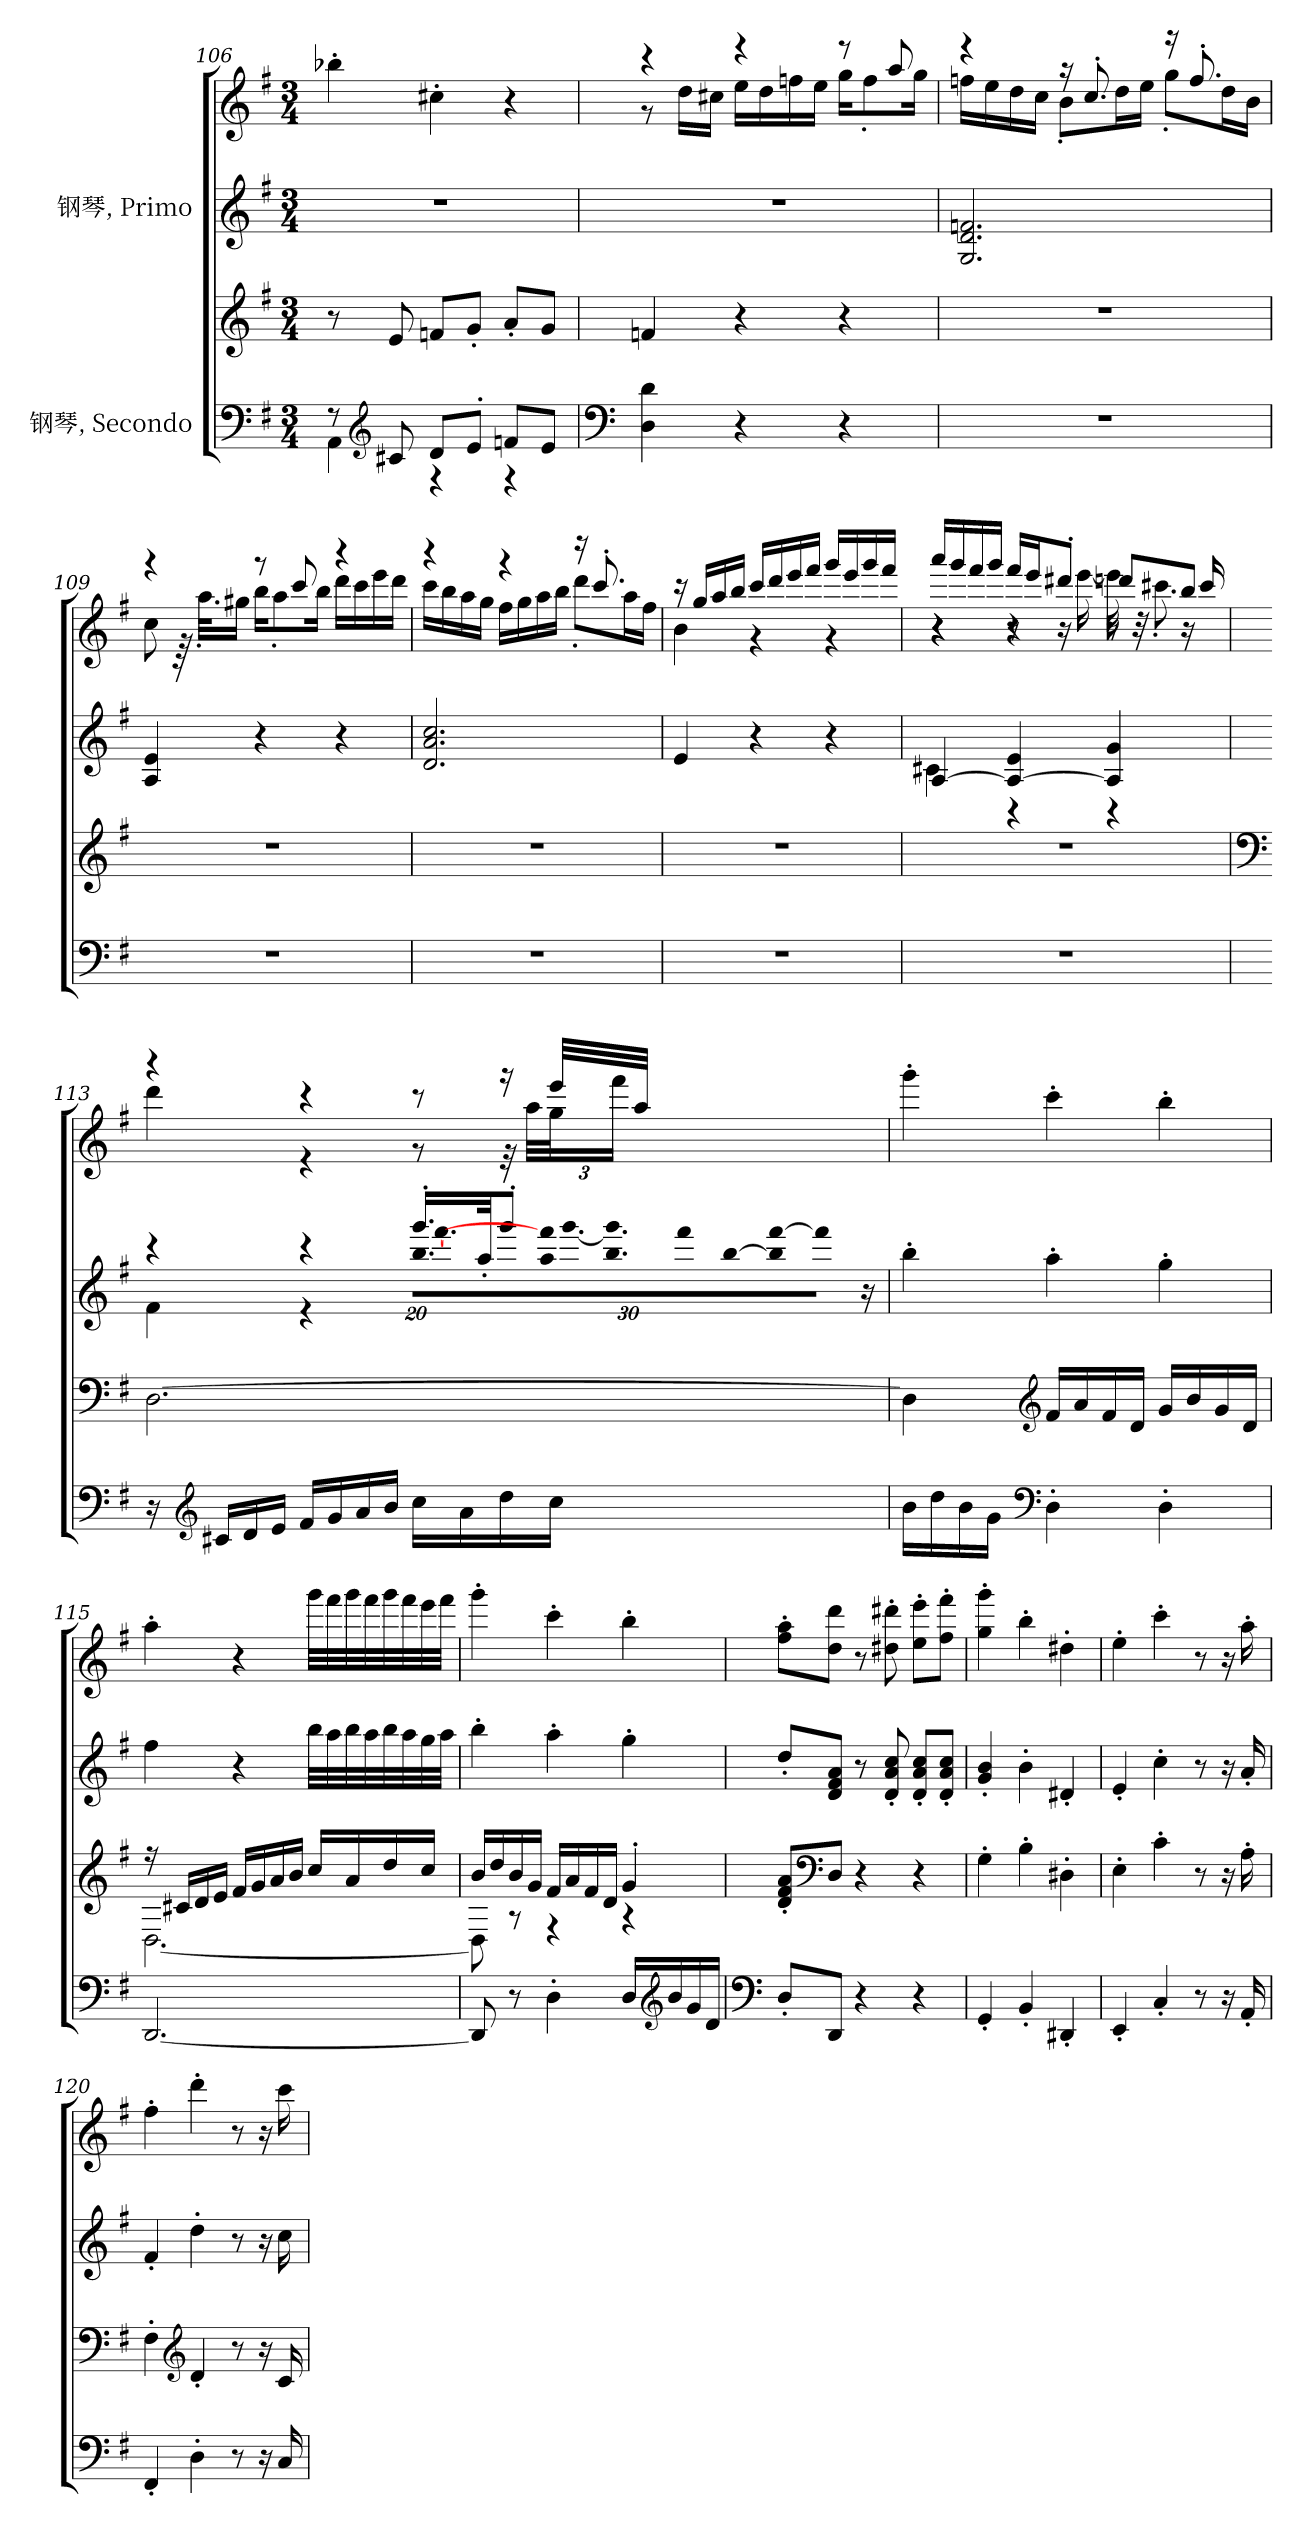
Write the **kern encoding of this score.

**kern	**kern	**kern	**kern
*part2	*part2	*part1	*part1
*staff4	*staff3	*staff2	*staff1
*I"钢琴, Secondo	*	*I"钢琴, Primo	*
*clefF4	*clefG2	*clefG2	*clefG2
*k[f#]	*k[f#]	*k[f#]	*k[f#]
*M3/4	*M3/4	*M3/4	*M3/4
=106	=106	=106	=106
*^	*	*	*
8r	4AA\	8r	2.r	4bb-X'\
*clefG2	*	*	*	*
8c#X/	.	8e/	.	.
8d/L	4r	8fn/L	.	4cc#X'\
8e'/J	.	8g'/J	.	.
8fn/L	4r	8a'/L	.	4r
8e/J	.	8g/J	.	.
*v	*v	*	*	*
!!LO:LB:g=z
=107	=107	=107	=107
*clefF4	*	*	*
*	*	*	*^
4D\ 4d\	4fn/	2.r	4r	8r
.	.	.	.	16dd\LL
.	.	.	.	16cc#X\JJ
4r	4r	.	4r	16ee\LL
.	.	.	.	16dd\
.	.	.	.	16ffn\
.	.	.	.	16ee\JJ
4r	4r	.	8r	16gg\KL
.	.	.	.	8ff'\
.	.	.	8aa/	.
.	.	.	.	16gg\Jk
=108	=108	=108	=108	=108
2.r	2.r	2.G/ 2.d/ 2.fn/	4r	16ffn\LL
.	.	.	.	16ee\
.	.	.	.	16dd\
.	.	.	.	16cc\JJ
.	.	.	16r	8b'\L
.	.	.	8.cc'/	.
.	.	.	.	16dd\L
.	.	.	.	16ee\JJ
.	.	.	16r	8gg'\L
.	.	.	8.ff'/	.
.	.	.	.	16dd\L
.	.	.	.	16b\JJ
!!LO:LB:g=z	!!
=109	=109	=109	=109	=109
2.r	2.r	4A/ 4e/	4r	8cc\
.	.	.	.	64r
.	.	.	.	32.aa'\KLL
.	.	.	.	16gg#X\JJ
.	.	4r	8r	16bb\KL
.	.	.	.	8aa'\
.	.	.	8ccc/	.
.	.	.	.	16bb\Jk
.	.	4r	4r	16ddd\LL
.	.	.	.	16ccc\
.	.	.	.	16eee\
.	.	.	.	16ddd\JJ
=110	=110	=110	=110	=110
2.r	2.r	2.d/ 2.a/ 2.cc/	4r	16ccc\LL
.	.	.	.	16bb\
.	.	.	.	16aa\
.	.	.	.	16gg\JJ
.	.	.	4r	16ff#\LL
.	.	.	.	16gg\
.	.	.	.	16aa\
.	.	.	.	16bb\JJ
.	.	.	16r	8ddd'\L
.	.	.	8.ccc'/	.
.	.	.	.	16aa\L
.	.	.	.	16ff#\JJ
!!LO:PB:g=z	!!
=111	=111	=111	=111	=111
2.r	2.r	4e/	16r	4b\
.	.	.	16gg/LL	.
.	.	.	16aa/	.
.	.	.	16bb/JJ	.
.	.	4r	16ccc/LL	4r
.	.	.	16ddd/	.
.	.	.	16eee/	.
.	.	.	16fff#/JJ	.
.	.	4r	16ggg/LL	4r
.	.	.	16eee/	.
.	.	.	16ggg/	.
.	.	.	16fff#/JJ	.
=112	=112	=112	=112	=112
*	*	*^	*	*^
2.r	2.r	[4A/	4c#X\	16aaa/LL	4r	4r
.	.	.	.	16ggg/	.	.
.	.	.	.	16fff#/	.	.
.	.	.	.	16ggg/JJ	.	.
.	.	4A/_ 4e/	4r	16fff#/LL	8r	4r
.	.	.	.	16eee/J	.	.
.	.	.	.	8ddd#X'/J	16r	.
.	.	.	.	.	[16eee\	.
.	.	4A/] 4g/	4r	8r	32eee\]	8dddn/L
.	.	.	.	.	32r	.
.	.	.	.	.	8.ccc#X'\	.
.	.	.	.	16r	.	8bb/J
.	.	.	.	16ccc#/	.	.
*	*	*	*	*v	*v	*v
!!LO:LB:g=z
=113	=113	=113	=113	=113
*	*clefF4	*	*	*
*	*	*	*	*^
16r	[2.D\	4r	4f#\	4r	4ddd\
*clefG2	*	*	*	*	*
16c#X/LL	.	.	.	.	.
16d/	.	.	.	.	.
16e/JJ	.	.	.	.	.
16f#/LL	.	4r	4r	4r	4r
16g/	.	.	.	.	.
16a/	.	.	.	.	.
16b/JJ	.	.	.	.	.
*	*	*	*Xbrackettup	*	*
!	!	!	!LO:N:vis=32.	!	!
16cc\LL	.	16.ggg'/LL	640%17bb\LLLL	8r	8r
!	!	!	!LO:N:vis=256.	!	!
.	.	.	[1920%17fff#\K	.	.
.	.	.	1920ryy	.	.
!	!	!	!LO:N:vis=256%9	!	!
.	.	.	960%17aa\ 960%17fff#\]	.	.
!	!	!	!LO:N:vis=256.	!	!
.	.	.	[1920%17ggg\K	.	.
!	!	!	!LO:N:vis=32.	!	!
16a\	.	.	640%17bb\ 640%17ggg\]J	.	.
!	!	!	!LO:N:vis=32	!	!
.	.	.	640%23fff#\	.	.
.	.	32aa'/JK	.	.	.
16dd\	.	8ggg'/J	[48bb\	16r	32r
.	.	.	48bb\] [48fff#\	.	.
.	.	.	.	.	32aa\LLL
.	.	.	48fff#\JJJ]	.	.
*	*	*	*	*	*Xbrackettup
16cc\JJ	.	.	16r	32eee/LLL	48gg\J
.	.	.	.	.	24fff#\JJ
.	.	.	.	32aa/JJJ	.
*	*	*v	*v	*	*
*	*	*	*v	*v
=114	=114	=114	=114
16b\LL	4D\]	4bb'\	4ggg'\
16dd\	.	.	.
16b\	.	.	.
16g\JJ	.	.	.
*clefF4	*clefG2	*	*
4D'\	16f#/LL	4aa'\	4ccc'\
.	16a/	.	.
.	16f#/	.	.
.	16d/JJ	.	.
4D'\	16g/LL	4gg'\	4bb'\
.	16b/	.	.
.	16g/	.	.
.	16d/JJ	.	.
!!LO:LB:g=z
=115	=115	=115	=115
*	*^	*	*
[2.DD/	16r	[2.D\	4ff#\	4aa'\
.	16c#X/LL	.	.	.
.	16d/	.	.	.
.	16e/JJ	.	.	.
.	16f#/LL	.	4r	4r
.	16g/	.	.	.
.	16a/	.	.	.
.	16b/JJ	.	.	.
.	16cc/LL	.	32bb\LLL	32ggg\LLL
.	.	.	32aa\	32fff#\
.	16a/	.	32bb\	32ggg\
.	.	.	32aa\	32fff#\
.	16dd/	.	32bb\	32ggg\
.	.	.	32aa\	32fff#\
.	16cc/JJ	.	32gg\	32eee\
.	.	.	32aa\JJJ	32fff#\JJJ
=116	=116	=116	=116	=116
8DD/]	16b/LL	8D\]	4bb'\	4ggg'\
.	16dd/	.	.	.
8r	16b/	8r	.	.
.	16g/JJ	.	.	.
4D'\	16f#/LL	4r	4aa'\	4ccc'\
.	16a/	.	.	.
.	16f#/	.	.	.
.	16d/JJ	.	.	.
16D/LL	4g'/	4r	4gg'\	4bb'\
*clefG2	*	*	*	*
16b/	.	.	.	.
16g/	.	.	.	.
16d/JJ	.	.	.	.
*	*v	*v	*	*
!!LO:PB:g=z
=117	=117	=117	=117
*clefF4	*	*	*
8D'/L	8d/' 8f#/' 8a/'L	8dd'/L	8ff#\' 8aa\'L
*	*clefF4	*	*
8DD/J	8D/J	8d/ 8f#/ 8a/J	8dd\ 8ddd\J
4r	4r	8r	8r
.	.	8d/' 8a/' 8cc/'	8dd#X\' 8ddd#X\'
4r	4r	8d/' 8a/' 8cc/'L	8ee\' 8eee\'L
.	.	8d/' 8a/' 8cc/'J	8ff#\' 8fff#\'J
=118	=118	=118	=118
4GG'/	4G'\	4g/' 4b/'	4gg\' 4ggg\'
4BB'/	4B'\	4b'\	4bb'\
4DD#X'/	4D#X'\	4d#X'/	4dd#X'\
=119	=119	=119	=119
4EE'/	4E'\	4e'/	4ee'\
4C'/	4c'\	4cc'\	4ccc'\
8r	8r	8r	8r
16r	16r	16r	16r
16AA'/	16A'\	16a'/	16aa'\
=120	=120	=120	=120
4FF#'/	4F#'\	4f#'/	4ff#'\
*	*clefG2	*	*
4D'\	4d'/	4dd'\	4ddd'\
8r	8r	8r	8r
16r	16r	16r	16r
16C/	16c/	16cc\	16ccc\
=	=	=	=
*-	*-	*-	*-
